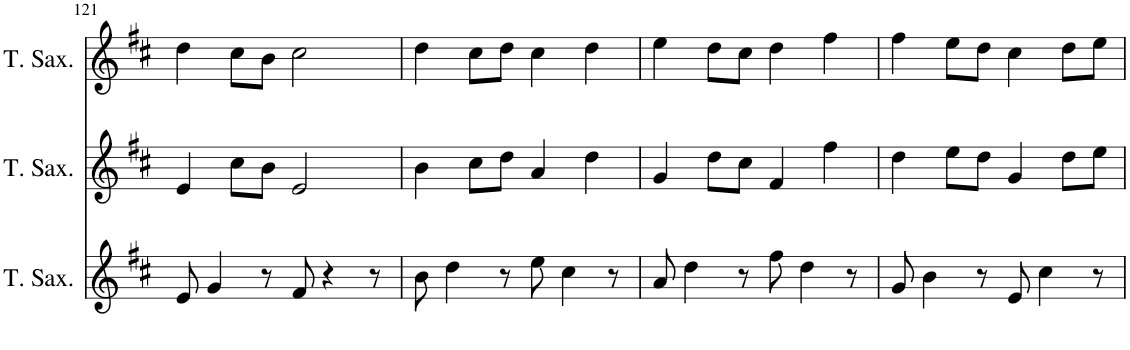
**kern	**kern	**kern
*part3	*part2	*part1
*staff3	*staff2	*staff1
*I"Tenor Saxophone	*I"Tenor Saxophone	*I"Tenor Saxophone
*I'T. Sax.	*I'T. Sax.	*I'T. Sax.
!!LO:PB:g=z
*clefG2	*clefG2	*clefG2
*Trd8c14	*Trd8c14	*Trd8c14
*k[f#c#]	*k[f#c#]	*k[f#c#]
*M4/4	*M4/4	*M4/4
=121	=121	=121
8e/	4e/	4dd\
4g/	.	.
.	8cc#\L	8cc#\L
8r	8b\J	8b\J
8f#/	2e/	2cc#\
4r	.	.
8r	.	.
=122	=122	=122
8b\	4b\	4dd\
4dd\	.	.
.	8cc#\L	8cc#\L
8r	8dd\J	8dd\J
8ee\	4a/	4cc#\
4cc#\	.	.
.	4dd\	4dd\
8r	.	.
=123	=123	=123
8a/	4g/	4ee\
4dd\	.	.
.	8dd\L	8dd\L
8r	8cc#\J	8cc#\J
8ff#\	4f#/	4dd\
4dd\	.	.
.	4ff#\	4ff#\
8r	.	.
=124	=124	=124
8g/	4dd\	4ff#\
4b\	.	.
.	8ee\L	8ee\L
8r	8dd\J	8dd\J
8e/	4g/	4cc#\
4cc#\	.	.
.	8dd\L	8dd\L
8r	8ee\J	8ee\J
=	=	=
*-	*-	*-
